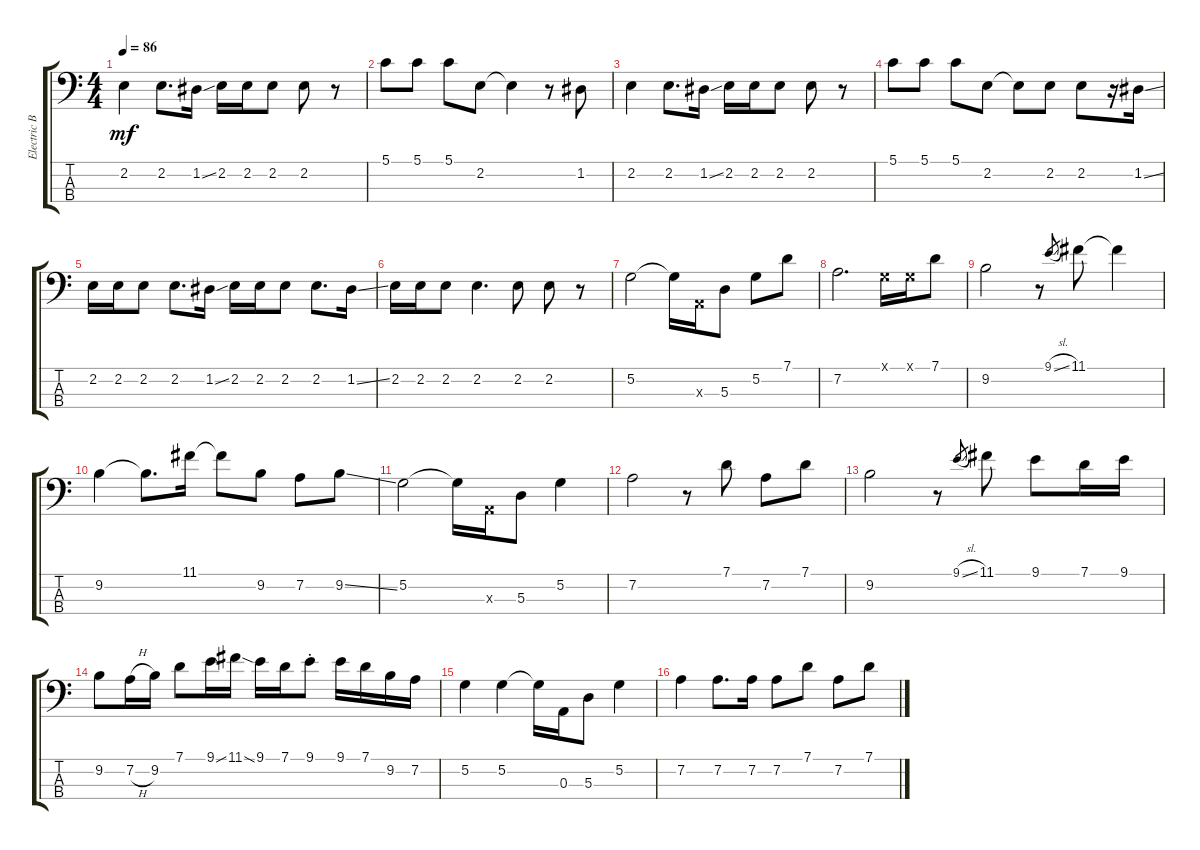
\track ("Electric Bass" "Electric B") {instrument electricbassfinger}
\staff {score tabs}
\tuning (G2 D2 A1 E1) {hide}
\ts (4 4)
\tempo 86
\clef f4
\ks c
2.2.4{dy mf} 2.2.8{d} 1.2{ss}.16 2.2.16 2.2.16 2.2.8 2.2.8 r.8 |
5.1.8 5.1.8 5.1.8 2.2.8 2.2{t}.4 r.8 1.2.8 |
2.2.4 2.2.8{d} 1.2{ss}.16 2.2.16 2.2.16 2.2.8 2.2.8 r.8 |
5.1.8 5.1.8 5.1.8 2.2.8 2.2{t}.8 2.2.8 2.2.8 r.16 1.2{ss}.16 |
2.2.16 2.2.16 2.2.8 2.2.8{d} 1.2{ss}.16 2.2.16 2.2.16 2.2.8 2.2.8{d} 1.2{ss}.16 |
2.2.16 2.2.16 2.2.8 2.2.4{d} 2.2.8 2.2.8 r.8 |
5.2.2 5.2{t}.16 0.3{x}.16 5.3.8 5.2.8 7.1.8 |
7.2.2{d} 0.1{x}.16 0.1{x}.16 7.1.8 |
9.2.2 r.8 9.1{sl}.8{gr} 11.1.8 11.1{t}.4 |
9.2.4 9.2{t}.8{d} 11.1.16 11.1{t}.8 9.2.8 7.2.8 9.2{ss}.8 |
5.2.2 5.2{t}.16 0.3{x}.16 5.3.8 5.2.4 |
7.2.2 r.8 7.1.8 7.2.8 7.1.8 |
9.2.2 r.8 9.1{sl}.8{gr} 11.1.8 9.1.8 7.1.16 9.1.16 |
9.2.8 7.2{h}.16 9.2.16 7.1.8 9.1{ss}.16 11.1{ss}.16 9.1.16 7.1.16 9.1{st}.8 9.1.16 7.1.16 9.2.16 7.2.16 |
5.2.4 5.2.4 5.2{t}.16 0.3.16 5.3.8 5.2.4 |
7.2.4 7.2.8{d} 7.2.16 7.2.8 7.1.8 7.2.8 7.1.8
